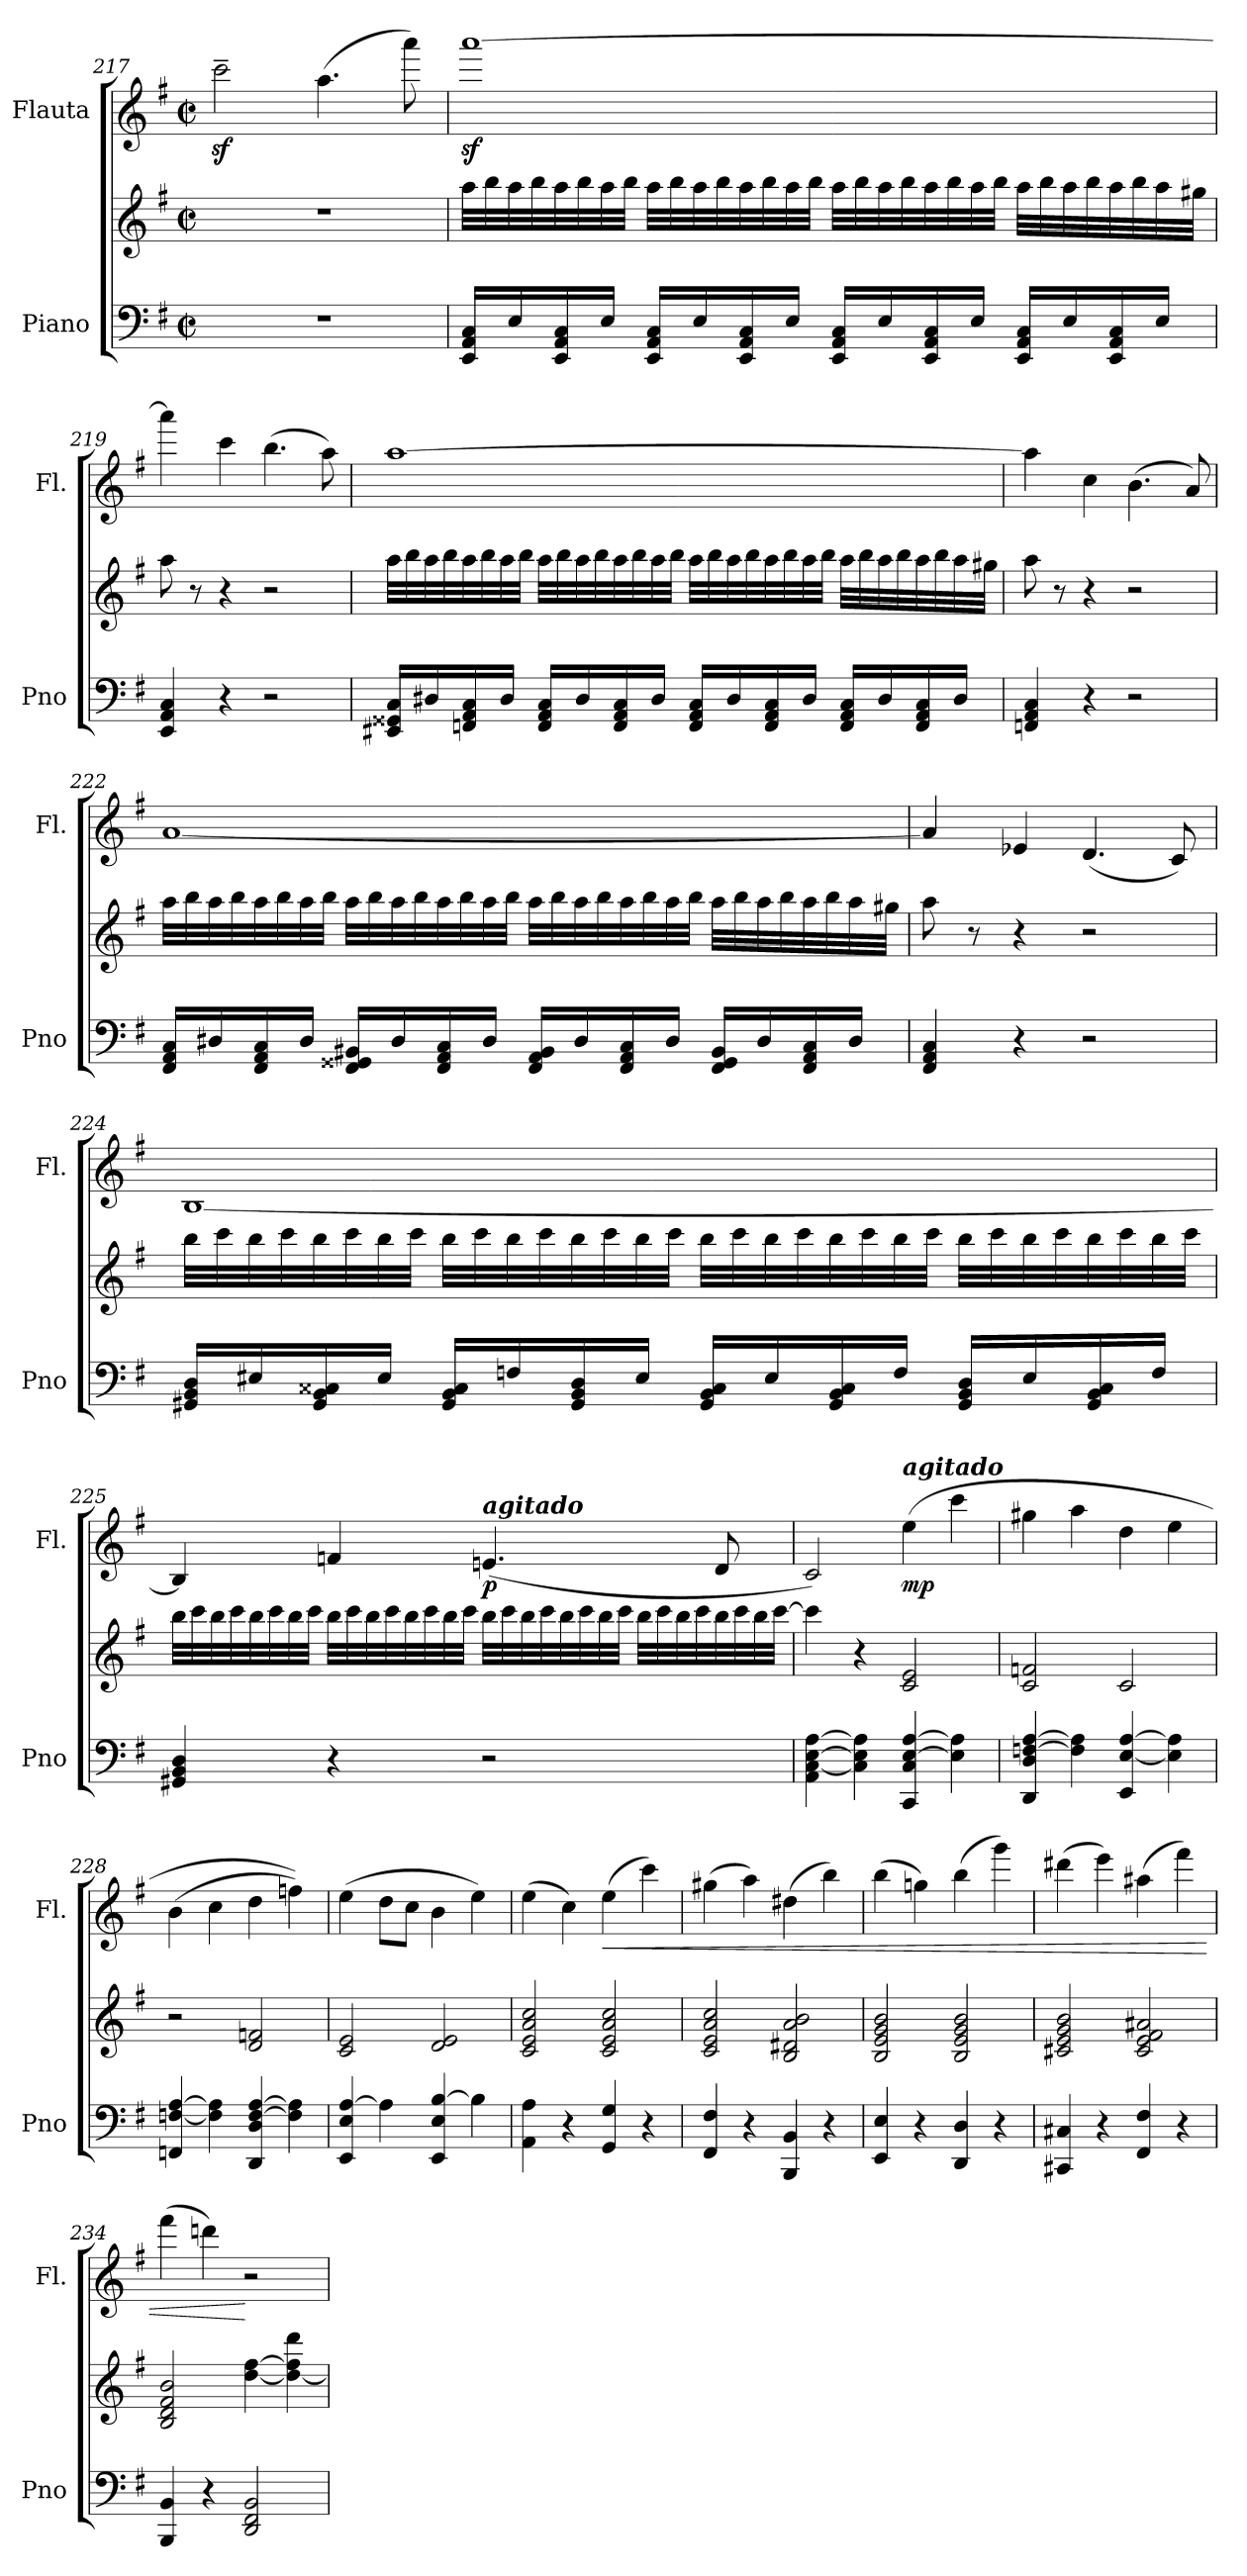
**kern	**kern	**kern	**dynam
*part2	*part2	*part1	*part1
*staff3	*staff2	*staff1	*staff1
*I"Piano	*	*I"Flauta	*
*I'Pno	*	*I'Fl.	*
*clefF4	*clefG2	*clefG2	*
*k[f#]	*k[f#]	*k[f#]	*
*M2/2	*M2/2	*M2/2	*
*met(c|)	*met(c|)	*met(c|)	*
=217	=217	=217	=217
1r	1r	2cccz<~\	.
.	.	(4.aa\	.
.	.	8aaa\)	.
!!LO:LB:g=z
=218	=218	=218	=218
16EE/ 16AA/ 16C/LL	32aa\LLL	[1aaaz<	.
.	32bb\	.	.
16E/	32aa\	.	.
.	32bb\	.	.
16EE/ 16AA/ 16C/	32aa\	.	.
.	32bb\	.	.
16E/JJ	32aa\	.	.
.	32bb\JJJ	.	.
16EE/ 16AA/ 16C/LL	32aa\LLL	.	.
.	32bb\	.	.
16E/	32aa\	.	.
.	32bb\	.	.
16EE/ 16AA/ 16C/	32aa\	.	.
.	32bb\	.	.
16E/JJ	32aa\	.	.
.	32bb\JJJ	.	.
16EE/ 16AA/ 16C/LL	32aa\LLL	.	.
.	32bb\	.	.
16E/	32aa\	.	.
.	32bb\	.	.
16EE/ 16AA/ 16C/	32aa\	.	.
.	32bb\	.	.
16E/JJ	32aa\	.	.
.	32bb\JJJ	.	.
16EE/ 16AA/ 16C/LL	32aa\LLL	.	.
.	32bb\	.	.
16E/	32aa\	.	.
.	32bb\	.	.
16EE/ 16AA/ 16C/	32aa\	.	.
.	32bb\	.	.
16E/JJ	32aa\	.	.
.	32gg#X\JJJ	.	.
!!LO:LB:g=z
=219	=219	=219	=219
4EE/ 4AA/ 4C/	8aa\	4aaa\]	.
.	8r	.	.
4r	4r	4ccc\	.
2r	2r	(4.bb\	.
.	.	8aa\)	.
!!LO:LB:g=z
=220	=220	=220	=220
16EE#X/ 16GG##X/ 16C/LL	32aa\LLL	[1aa	.
.	32bb\	.	.
16D#X/	32aa\	.	.
.	32bb\	.	.
16FFn/ 16AA/ 16C/	32aa\	.	.
.	32bb\	.	.
16D#/JJ	32aa\	.	.
.	32bb\JJJ	.	.
16FF/ 16AA/ 16C/LL	32aa\LLL	.	.
.	32bb\	.	.
16D#/	32aa\	.	.
.	32bb\	.	.
16FF/ 16AA/ 16C/	32aa\	.	.
.	32bb\	.	.
16D#/JJ	32aa\	.	.
.	32bb\JJJ	.	.
16FF/ 16AA/ 16C/LL	32aa\LLL	.	.
.	32bb\	.	.
16D#/	32aa\	.	.
.	32bb\	.	.
16FF/ 16AA/ 16C/	32aa\	.	.
.	32bb\	.	.
16D#/JJ	32aa\	.	.
.	32bb\JJJ	.	.
16FF/ 16AA/ 16C/LL	32aa\LLL	.	.
.	32bb\	.	.
16D#/	32aa\	.	.
.	32bb\	.	.
16FF/ 16AA/ 16C/	32aa\	.	.
.	32bb\	.	.
16D#/JJ	32aa\	.	.
.	32gg#X\JJJ	.	.
!!LO:PB:g=z
=221	=221	=221	=221
4FFn/ 4AA/ 4C/	8aa\	4aa\]	.
.	8r	.	.
4r	4r	4cc\	.
2r	2r	(4.b\	.
.	.	8a/)	.
!!LO:LB:g=z
=222	=222	=222	=222
16FF#/ 16AA/ 16C/LL	32aa\LLL	[1a	.
.	32bb\	.	.
16D#X/	32aa\	.	.
.	32bb\	.	.
16FF#/ 16AA/ 16C/	32aa\	.	.
.	32bb\	.	.
16D#/JJ	32aa\	.	.
.	32bb\JJJ	.	.
16FF#/ 16GG##X/ 16BB#X/LL	32aa\LLL	.	.
.	32bb\	.	.
16D#/	32aa\	.	.
.	32bb\	.	.
16FF#/ 16AA/ 16C/	32aa\	.	.
.	32bb\	.	.
16D#/JJ	32aa\	.	.
.	32bb\JJJ	.	.
16FF#/ 16AA/ 16BB#/LL	32aa\LLL	.	.
.	32bb\	.	.
16D#/	32aa\	.	.
.	32bb\	.	.
16FF#/ 16AA/ 16C/	32aa\	.	.
.	32bb\	.	.
16D#/JJ	32aa\	.	.
.	32bb\JJJ	.	.
16FF#/ 16GG##/ 16BB#/LL	32aa\LLL	.	.
.	32bb\	.	.
16D#/	32aa\	.	.
.	32bb\	.	.
16FF#/ 16AA/ 16C/	32aa\	.	.
.	32bb\	.	.
16D#/JJ	32aa\	.	.
.	32gg#X\JJJ	.	.
!!LO:LB:g=z
=223	=223	=223	=223
4FF#/ 4AA/ 4C/	8aa\	4a/]	.
.	8r	.	.
4r	4r	4e-X/	.
2r	2r	(4.d/	.
.	.	8c/)	.
!!LO:LB:g=z
=224	=224	=224	=224
16GG#X/ 16BB/ 16D/LL	32bb\LLL	[1B	.
.	32ccc\	.	.
16E#X/	32bb\	.	.
.	32ccc\	.	.
16GG#/ 16BB/ 16C##X/	32bb\	.	.
.	32ccc\	.	.
16E#/JJ	32bb\	.	.
.	32ccc\JJJ	.	.
16GG#/ 16BB/ 16C##/LL	32bb\LLL	.	.
.	32ccc\	.	.
16Fn/	32bb\	.	.
.	32ccc\	.	.
16GG#/ 16BB/ 16D/	32bb\	.	.
.	32ccc\	.	.
16E#/JJ	32bb\	.	.
.	32ccc\JJJ	.	.
16GG#/ 16BB/ 16C##/LL	32bb\LLL	.	.
.	32ccc\	.	.
16E#/	32bb\	.	.
.	32ccc\	.	.
16GG#/ 16BB/ 16C##/	32bb\	.	.
.	32ccc\	.	.
16F/JJ	32bb\	.	.
.	32ccc\JJJ	.	.
16GG#/ 16BB/ 16D/LL	32bb\LLL	.	.
.	32ccc\	.	.
16E#/	32bb\	.	.
.	32ccc\	.	.
16GG#/ 16BB/ 16C##/	32bb\	.	.
.	32ccc\	.	.
16F/JJ	32bb\	.	.
.	32ccc\JJJ	.	.
!!LO:PB:g=z
=225	=225	=225	=225
4GG#X/ 4BB/ 4D/	32bb\LLL	4B/]	.
.	32ccc\	.	.
.	32bb\	.	.
.	32ccc\	.	.
.	32bb\	.	.
.	32ccc\	.	.
.	32bb\	.	.
.	32ccc\JJJ	.	.
4r	32bb\LLL	4fn/	.
.	32ccc\	.	.
.	32bb\	.	.
.	32ccc\	.	.
.	32bb\	.	.
.	32ccc\	.	.
.	32bb\	.	.
.	32ccc\JJJ	.	.
!	!	!LO:TX:a:Bi:t=agitado	!
!	!	!	!LO:DY:b
2r	32bb\LLL	(4.en/	p
.	32ccc\	.	.
.	32bb\	.	.
.	32ccc\	.	.
.	32bb\	.	.
.	32ccc\	.	.
.	32bb\	.	.
.	32ccc\JJJ	.	.
.	32bb\LLL	.	.
.	32ccc\	.	.
.	32bb\	.	.
.	32ccc\	.	.
.	32bb\	8d/	.
.	32ccc\	.	.
.	32bb\	.	.
.	[32ccc\JJJ	.	.
!!LO:LB:g=z
=226	=226	=226	=226
4AA\ [4C\ [4E\ [4A\	4ccc\]	2c/)	.
4C\] 4E\] 4A\]	4r	.	.
!	!	!LO:TX:a:Bi:t=agitado	!
!	!	!	!LO:DY:b
4CC/ 4C/ [4E/ [4A/	2c/ 2e/	(4ee\	mp
4E\] 4A\]	.	4ccc\	.
=227	=227	=227	=227
4DD/ 4D/ [4Fn/ [4A/	2c/ 2fn/	4gg#X\	.
4F\] 4A\]	.	4aa\	.
4EE/ [4E/ [4A/	2c/	4dd\	.
4E\] 4A\]	.	4ee\	.
=228	=228	=228	=228
4FFn/ [4Fn/ [4A/	2r	(4b\	.
4F\] 4A\]	.	4cc\	.
4DD/ 4D/ [4F/ [4A/	2d/ 2fn/	4dd\	.
4F\] 4A\]	.	4ffn\))	.
=229	=229	=229	=229
4EE/ 4E/ [4A/	2c/ 2e/	(4ee\	.
4A\]	.	8dd\L	.
.	.	8cc\J	.
4EE/ 4E/ [4B/	2d/ 2e/	4b\	.
4B\]	.	4ee\)	.
=230	=230	=230	=230
4AA\ 4A\	2c/ 2e/ 2a/ 2cc/	(4ee\	.
4r	.	4cc\)	.
!	!	!	!LO:HP:b
4GG/ 4G/	2c/ 2e/ 2a/ 2cc/	(4ee\	<
4r	.	4ccc\)	.
=231	=231	=231	=231
4FF#/ 4F#/	2c/ 2e/ 2a/ 2cc/	(4gg#X\	.
4r	.	4aa\)	.
4BBB/ 4BB/	2B/ 2d#X/ 2a/ 2b/	(4dd#X\	.
4r	.	4bb\)	.
=232	=232	=232	=232
4EE/ 4E/	2B/ 2e/ 2g/ 2b/	(4bb\	.
4r	.	4ggn\)	.
4DD/ 4D/	2B/ 2e/ 2g/ 2b/	(4bb\	.
4r	.	4ggg\)	.
!!LO:LB:g=z
=233	=233	=233	=233
4CC#X/ 4C#X/	2c#X/ 2e/ 2g/ 2b/	(4ddd#X\	.
4r	.	4eee\)	.
4FF#/ 4F#/	2c#/ 2e/ 2f#/ 2a#X/	(4aa#X\	.
4r	.	4fff#\)	.
=234	=234	=234	=234
4BBB/ 4BB/	2B/ 2d/ 2f#/ 2b/	(4fff#\	.
4r	.	4dddn\)	.
2DD/ 2FF#/ 2BB/	[4dd\ [4ff#\	2r	[
.	4dd\_ 4ff#\] 4ddd\	.	.
=	=	=	=
*-	*-	*-	*-
